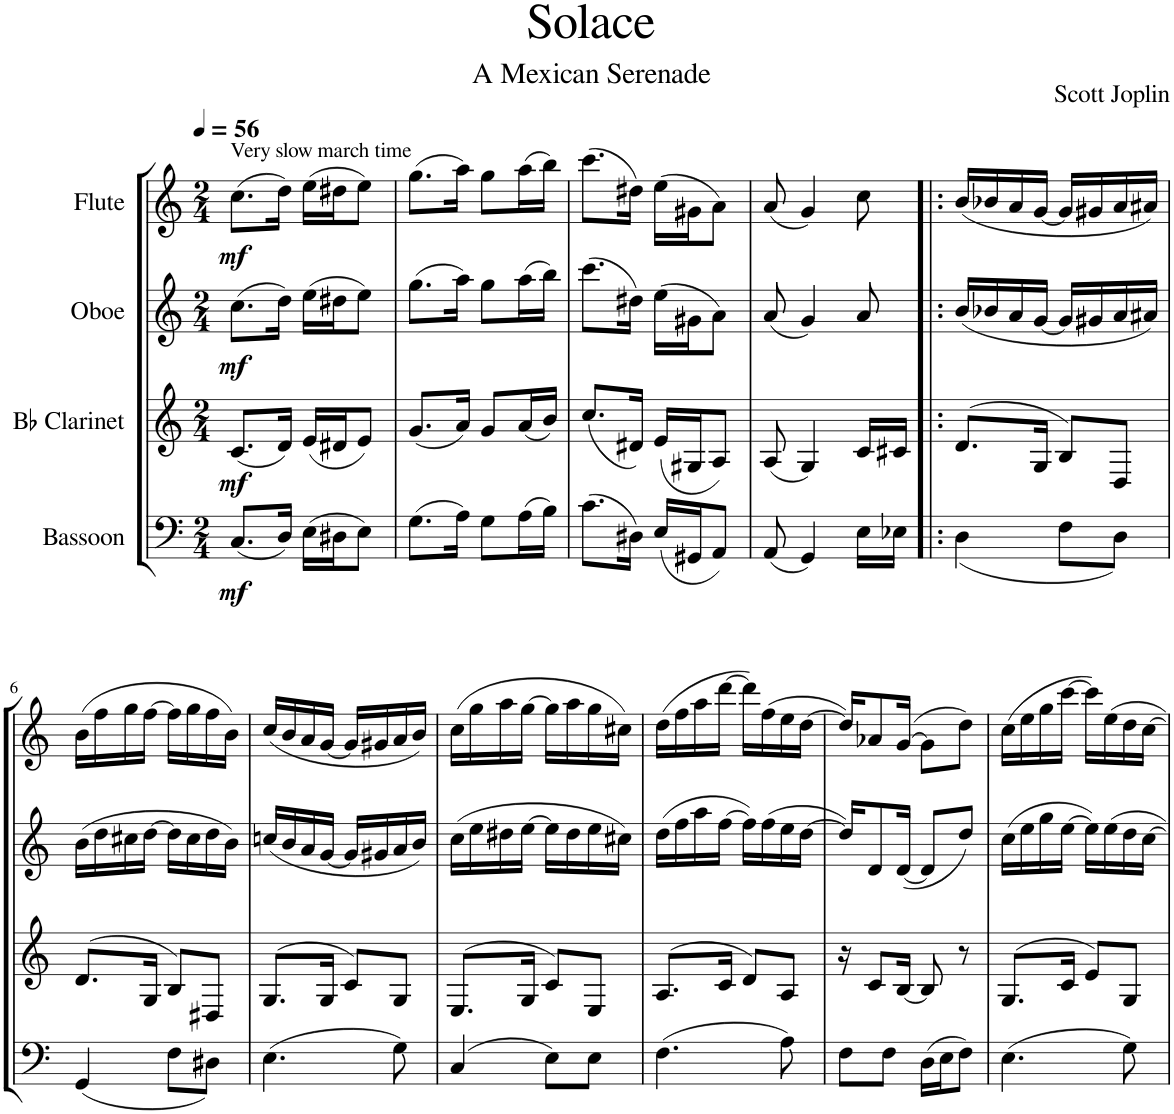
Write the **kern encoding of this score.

**kern	**dynam	**kern	**dynam	**kern	**dynam	**kern	**dynam
*part4	*part4	*part3	*part3	*part2	*part2	*part1	*part1
*staff4	*staff4	*staff3	*staff3	*staff2	*staff2	*staff1	*staff1
*I"Bassoon	*	*I"Bb Clarinet	*	*I"Oboe	*	*I"Flute	*
*I'Bsn	*	*I'Cl	*	*I'Ob	*	*I'Fl	*
*clefF4	*	*clefG2	*	*clefG2	*	*clefG2	*
*	*	*ITrd1c2	*	*	*	*	*
*k[]	*	*k[]	*	*k[]	*	*k[]	*
*M2/4	*	*M2/4	*	*M2/4	*	*M2/4	*
*MM56	*	*MM56	*	*MM56	*	*MM56	*
=1	=1	=1	=1	=1	=1	=1	=1
!	!	!	!	!	!	!LO:TX:a:t=Very slow march time	!
!	!LO:DY:b	!	!LO:DY:b	!	!LO:DY:b	!	!LO:DY:b
(8.C/L	mf	(8.c/L	mf	(8.cc\L	mf	(8.cc\L	mf
16D/Jk)	.	16d/Jk)	.	16dd\Jk)	.	16dd\Jk)	.
(16E\LL	.	(16e/LL	.	(16ee\LL	.	(16ee\LL	.
16D#X\J	.	16d#X/J	.	16dd#X\J	.	16dd#X\J	.
8E\J)	.	8e/J)	.	8ee\J)	.	8ee\J)	.
=2	=2	=2	=2	=2	=2	=2	=2
(8.G\L	.	(8.g/L	.	(8.gg\L	.	(8.gg\L	.
16A\Jk)	.	16a/Jk)	.	16aa\Jk)	.	16aa\Jk)	.
8G\L	.	8g/L	.	8gg\L	.	8gg\L	.
(16A\L	.	(16a/L	.	(16aa\L	.	(16aa\L	.
16B\JJ)	.	16b/JJ)	.	16bb\JJ)	.	16bb\JJ)	.
=3	=3	=3	=3	=3	=3	=3	=3
(8.c\L	.	(8.cc/L	.	(8.ccc\L	.	(8.ccc\L	.
16D#X\Jk)	.	16d#X/Jk)	.	16dd#X\Jk)	.	16dd#X\Jk)	.
(16E/LL	.	(16e/LL	.	(16ee\LL	.	(16ee\LL	.
16GG#X/J	.	16G#X/J	.	16g#X\J	.	16g#X\J	.
8AA/J)	.	8A/J)	.	8a\J)	.	8a\J)	.
=4	=4	=4	=4	=4	=4	=4	=4
(8AA/	.	(8A/	.	(8a/	.	(8a/	.
4GG/)	.	4G/)	.	4g/)	.	4g/)	.
16E\LL	.	16c/LL	.	8a/	.	8cc\	.
16E-X\JJ	.	16c#X/JJ	.	.	.	.	.
=5!|:	=5!|:	=5!|:	=5!|:	=5!|:	=5!|:	=5!|:	=5!|:
(<4D\	.	(>8.d/L	.	(16b/LL	.	(16b/LL	.
.	.	.	.	16b-X/	.	16b-X/	.
.	.	.	.	16a/	.	16a/	.
.	.	16G/Jk	.	[16g/JJ	.	[16g/JJ	.
8F\L	.	8B/L)	.	16g/LL]	.	16g/LL]	.
.	.	.	.	16g#X/	.	16g#X/	.
8D\J)	.	8D/J	.	16a/	.	16a/	.
.	.	.	.	16a#X/JJ)	.	16a#X/JJ)	.
!!LO:LB:g=z
=6	=6	=6	=6	=6	=6	=6	=6
(<4GG/	.	(>8.d/L	.	(16b\LL	.	(16b\LL	.
.	.	.	.	16dd\	.	16ff\	.
.	.	.	.	16cc#X\	.	16gg\	.
.	.	16G/Jk	.	[16dd\JJ	.	[16ff\JJ	.
8F\L	.	8B/L)	.	16dd\LL]	.	16ff\LL]	.
.	.	.	.	16cc#\	.	16gg\	.
8D#X\J)	.	8D#X/J	.	16dd\	.	16ff\	.
.	.	.	.	16b\JJ)	.	16b\JJ)	.
=7	=7	=7	=7	=7	=7	=7	=7
(4.E\	.	(>8.G/L	.	(16ccn/LL	.	(16cc/LL	.
.	.	.	.	16b/	.	16b/	.
.	.	.	.	16a/	.	16a/	.
.	.	16G/Jk	.	[16g/JJ	.	[16g/JJ	.
.	.	8c/L)	.	16g/LL]	.	16g/LL]	.
.	.	.	.	16g#X/	.	16g#X/	.
8G\)	.	8G/J	.	16a/	.	16a/	.
.	.	.	.	16b/JJ)	.	16b/JJ)	.
=8	=8	=8	=8	=8	=8	=8	=8
(4C/	.	(>8.E/L	.	(16cc\LL	.	(16cc\LL	.
.	.	.	.	16ee\	.	16gg\	.
.	.	.	.	16dd#X\	.	16aa\	.
.	.	16G/Jk	.	[16ee\JJ	.	[16gg\JJ	.
8E\L)	.	8c/L)	.	16ee\LL]	.	16gg\LL]	.
.	.	.	.	16dd#\	.	16aa\	.
8E\J	.	8E/J	.	16ee\	.	16gg\	.
.	.	.	.	16cc#X\JJ)	.	16cc#X\JJ)	.
=9	=9	=9	=9	=9	=9	=9	=9
(4.F\	.	(>8.A/L	.	(16dd\LL	.	(16dd\LL	.
.	.	.	.	16ff\	.	16ff\	.
.	.	.	.	16aa\	.	16aa\	.
.	.	16c/Jk	.	[16ff\JJ	.	[16ddd\JJ	.
.	.	8d/L)	.	16ff\LL])	.	16ddd\LL])	.
.	.	.	.	(16ff\	.	(16ff\	.
8A\)	.	8A/J	.	16ee\	.	16ee\	.
.	.	.	.	[16dd\JJ	.	[16dd\JJ	.
=10	=10	=10	=10	=10	=10	=10	=10
8F\L	.	16r	.	16dd/KL])	.	16dd/KL])	.
.	.	8c/L	.	8d/	.	8a-X/	.
8F\J	.	.	.	.	.	.	.
.	.	[16B/Jk	.	([16d/Jk	.	([16g/Jk	.
(16D\LL	.	8B/]	.	8d/L]	.	8g\L]	.
16E\J	.	.	.	.	.	.	.
8F\J)	.	8r	.	8dd/J)	.	8dd\J)	.
=11	=11	=11	=11	=11	=11	=11	=11
(4.E\	.	(>8.G/L	.	(16cc\LL	.	(16cc\LL	.
.	.	.	.	16ee\	.	16ee\	.
.	.	.	.	16gg\	.	16gg\	.
.	.	16c/Jk	.	[16ee\JJ	.	[16ccc\JJ	.
.	.	8e/L)	.	16ee\LL])	.	16ccc\LL])	.
.	.	.	.	16ee\	.	16ee\	.
8G\)	.	8G/J	.	16dd\	.	16dd\	.
.	.	.	.	[16cc\JJ	.	[16cc\JJ	.
=	=	=	=	=	=	=	=
*-	*-	*-	*-	*-	*-	*-	*-
